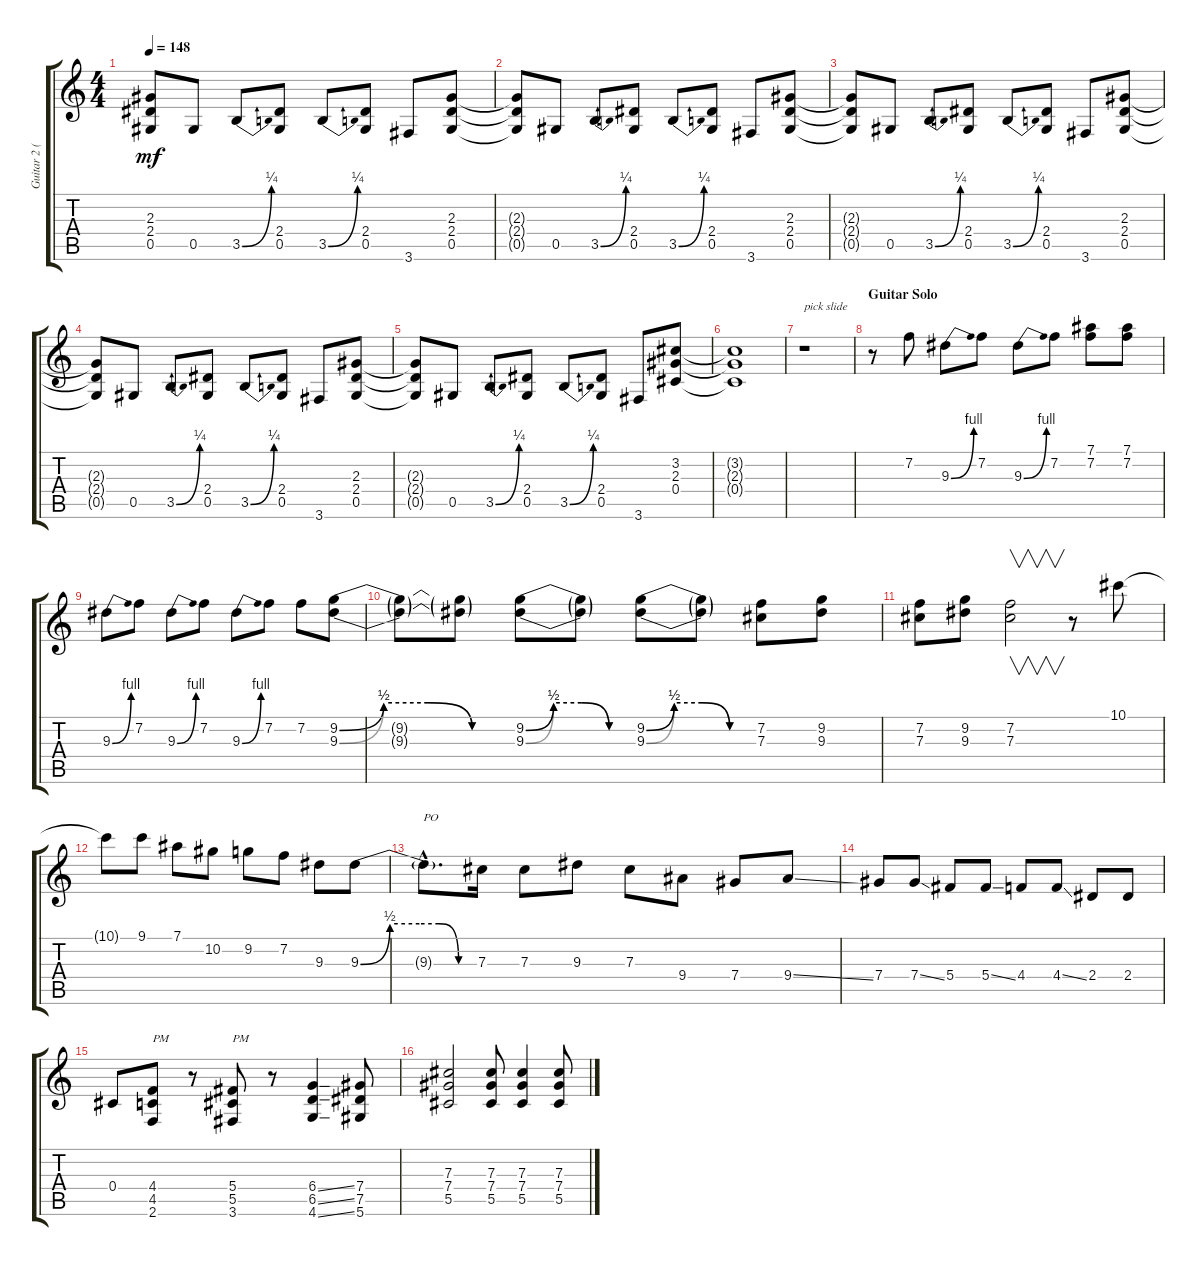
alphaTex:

\track ("Guitar 2 (Izzy)" "Guitar 2 (") {instrument overdrivenguitar}
\staff {score tabs}
\tuning (Eb4 Bb3 Gb3 Db3 Ab2 Eb2) {hide}
\ts (4 4)
\tempo 148
\clef g2
\ks c
(2.3{t} 2.4{t} 0.5{t}).8{dy mf} 0.5.8 3.5{be (bend 0 0 60 1)}.8 (2.4 0.5).8 3.5{be (bend 0 0 60 1)}.8 (2.4 0.5).8 3.6.8 (2.3 2.4 0.5).8 |
(2.3{t} 2.4{t} 0.5{t}).8 0.5.8 3.5{be (bend 0 0 60 1)}.8 (2.4 0.5).8 3.5{be (bend 0 0 60 1)}.8 (2.4 0.5).8 3.6.8 (2.3 2.4 0.5).8 |
(2.3{t} 2.4{t} 0.5{t}).8 0.5.8 3.5{be (bend 0 0 60 1)}.8 (2.4 0.5).8 3.5{be (bend 0 0 60 1)}.8 (2.4 0.5).8 3.6.8 (2.3 2.4 0.5).8 |
(2.3{t} 2.4{t} 0.5{t}).8 0.5.8 3.5{be (bend 0 0 60 1)}.8 (2.4 0.5).8 3.5{be (bend 0 0 60 1)}.8 (2.4 0.5).8 3.6.8 (2.3 2.4 0.5).8 |
(2.3{t} 2.4{t} 0.5{t}).8 0.5.8 3.5{be (bend 0 0 60 1)}.8 (2.4 0.5).8 3.5{be (bend 0 0 60 1)}.8 (2.4 0.5).8 3.6.8 (3.2 2.3 0.4).8 |
(3.2{t} 2.3{t} 0.4{t}).1 |
r.1{txt "pick slide"} |
\section ("" "Guitar Solo")
r.8{volume 16} 7.2.8 9.3{be (bend 0 0 60 4)}.8 7.2.8 9.3{be (bend 0 0 60 4)}.8 7.2.8 (7.1 7.2).8 (7.1 7.2).8 |
9.3{be (bend 0 0 60 4)}.8 7.2.8 9.3{be (bend 0 0 60 4)}.8 7.2.8 9.3{be (bend 0 0 60 4)}.8 7.2.8 7.2.8 (9.2{be (custom 0 0 15 2 30 2 45 0 60 0)} 9.3{be (custom 0 0 15 2 30 2 45 0 60 0)}).8 |
(9.2{t} 9.3{t}).8 (9.2{t} 9.3{t}).8 (9.2{be (custom 0 0 15 2 30 2 45 0 60 0)} 9.3{be (custom 0 0 15 2 30 2 45 0 60 0)}).8 (9.2{t} 9.3{t}).8 (9.2{be (custom 0 0 15 2 30 2 45 0 60 0)} 9.3{be (custom 0 0 15 2 30 2 45 0 60 0)}).8 (9.2{t} 9.3{t}).8 (7.2 7.3).8 (9.2 9.3).8 |
(7.2 7.3).8 (9.2 9.3).8 (7.2 7.3).2{v} r.8 10.1.8 |
10.1{t}.8 9.1.8 7.1.8 10.2.8 9.2.8 7.2.8 9.3.8 9.3{be (custom 0 0 15 2 30 2 40 2 50 0 60 0)}.8 |
9.3{hac t}.8{d txt "PO"} 7.3.16 7.3.8 9.3.8 7.3.8 9.4.8 7.4.8 9.4{ss}.8 |
7.4.8 7.4{ss}.8 5.4.8 5.4{ss}.8 4.4.8 4.4{ss}.8 2.4.8 2.4.8 |
0.4.8 (4.4 4.5 2.6).8{txt "PM"} r.8 (5.4 5.5 3.6).8{txt "PM"} r.8 (6.4{ss} 6.5{ss} 4.6{ss}).4 (7.4 7.5 5.6).8 |
(7.3 7.4 5.5).2{volume 12} (7.3 7.4 5.5).8 (7.3 7.4 5.5).4 (7.3 7.4 5.5).8
